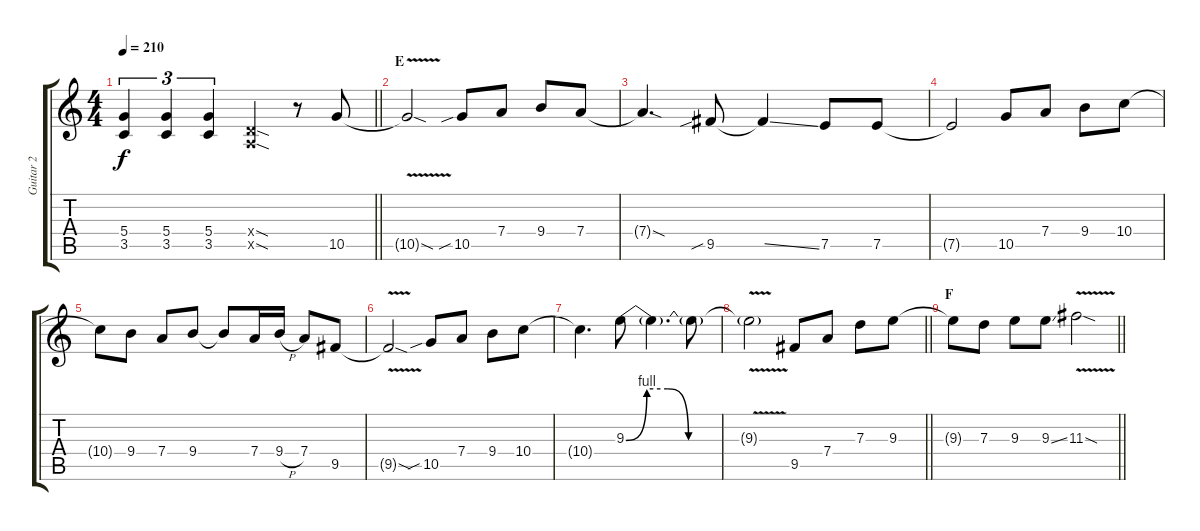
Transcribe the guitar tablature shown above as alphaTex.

\track ("Guitar 2" "Guitar 2") {instrument distortionguitar}
\staff {score tabs}
\tuning (E4 B3 G3 D3 A2 E2) {hide}
\ts (4 4)
\tempo 210
\clef g2
\barLineRight lightlight
\ks c
(5.4 3.5).4{tu (3 2) dy f} (5.4 3.5).4{tu (3 2)} (5.4 3.5).4{tu (3 2)} (0.4{sod x} 0.5{sod x}).4 r.8 10.5.8 |
\section ("" "E")
10.5{v sod t}.2 10.5{sib}.8 7.4.8 9.4.8 7.4.8 |
7.4{sod t}.4{d} 9.5{sib}.8 9.5{ss t}.4 7.5.8 7.5.8 |
7.5{t}.2 10.5.8 7.4.8 9.4.8 10.4.8 |
10.4{t}.8 9.4.8 7.4.8 9.4.8 9.4{t}.8 7.4.16 9.4{h}.16 7.4.8 9.5.8 |
9.5{v sod t}.2 10.5{sib}.8 7.4.8 9.4.8 10.4.8 |
10.4{t}.4{d} 9.3{be (custom 0 0 10 4 20 4 30 0 60 0)}.8 9.3{t}.4{d} 9.3{t}.8 |
\barLineRight lightlight
9.3{v t}.2 9.5.8 7.4.8 7.3.8 9.3.8 |
\section ("" "F")
\barLineRight lightlight
9.3{t}.8 7.3.8 9.3.8 9.3{ss}.8 11.3{v sod}.2
